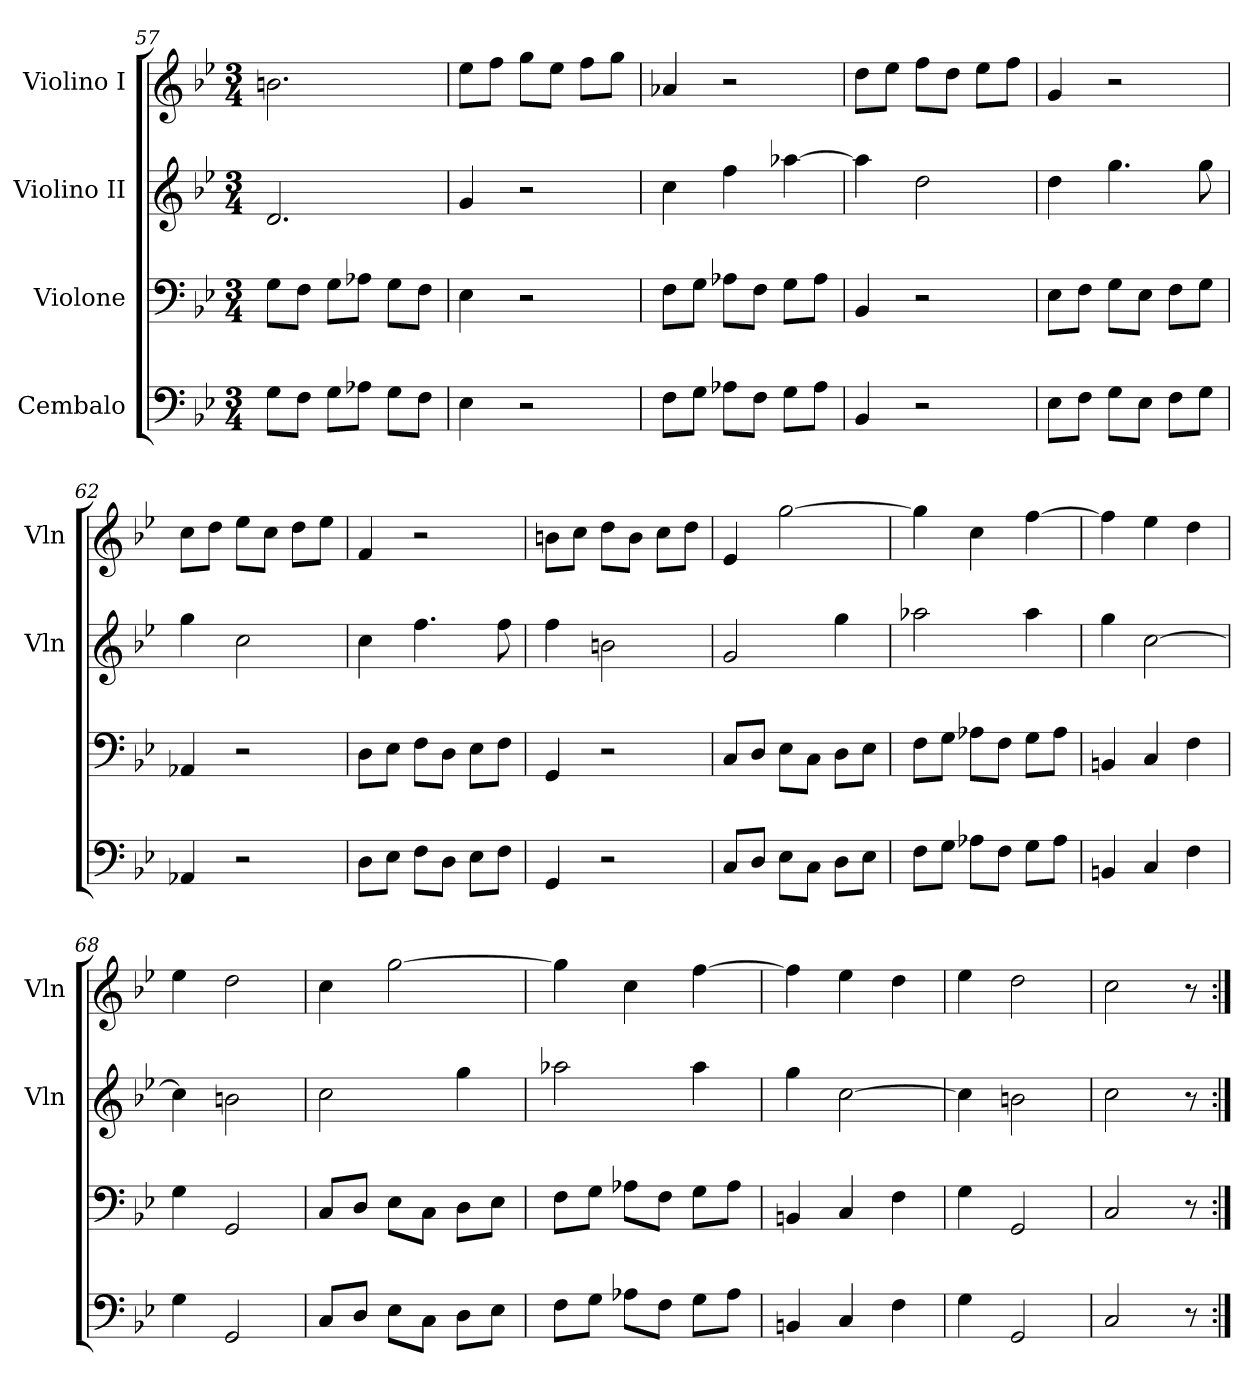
**kern	**kern	**kern	**kern
*part4	*part3	*part2	*part1
*staff4	*staff3	*staff2	*staff1
*I"Cembalo	*I"Violone	*I"Violino II	*I"Violino I
*	*	*I'Vln	*I'Vln
*clefF4	*clefF4	*clefG2	*clefG2
*k[b-e-]	*k[b-e-]	*k[b-e-]	*k[b-e-]
*g:	*g:	*g:	*g:
*M3/4	*M3/4	*M3/4	*M3/4
=57	=57	=57	=57
8GL	8GL	2.d	2.bn
8FJ	8FJ	.	.
8GL	8GL	.	.
8A-XJ	8A-XJ	.	.
8GL	8GL	.	.
8FJ	8FJ	.	.
=58	=58	=58	=58
4E-	4E-	4g	8ee-L
.	.	.	8ffJ
2r	2r	2r	8ggL
.	.	.	8ee-J
.	.	.	8ffL
.	.	.	8ggJ
=59	=59	=59	=59
8FL	8FL	4cc	4a-X
8GJ	8GJ	.	.
8A-XL	8A-XL	4ff	2r
8FJ	8FJ	.	.
8GL	8GL	[4aa-X	.
8A-J	8A-J	.	.
=60	=60	=60	=60
4BB-	4BB-	4aa-]	8ddL
.	.	.	8ee-J
2r	2r	2dd	8ffL
.	.	.	8ddJ
.	.	.	8ee-L
.	.	.	8ffJ
=61	=61	=61	=61
8E-L	8E-L	4dd	4g
8FJ	8FJ	.	.
8GL	8GL	4.gg	2r
8E-J	8E-J	.	.
8FL	8FL	.	.
8GJ	8GJ	8gg	.
=62	=62	=62	=62
4AA-X	4AA-X	4gg	8ccL
.	.	.	8ddJ
2r	2r	2cc	8ee-L
.	.	.	8ccJ
.	.	.	8ddL
.	.	.	8ee-J
=63	=63	=63	=63
8DL	8DL	4cc	4f
8E-J	8E-J	.	.
8FL	8FL	4.ff	2r
8DJ	8DJ	.	.
8E-L	8E-L	.	.
8FJ	8FJ	8ff	.
=64	=64	=64	=64
4GG	4GG	4ff	8bnL
.	.	.	8ccJ
2r	2r	2bn	8ddL
.	.	.	8bJ
.	.	.	8ccL
.	.	.	8ddJ
=65	=65	=65	=65
8CL	8CL	2g	4e-
8DJ	8DJ	.	.
8E-L	8E-L	.	[2gg
8CJ	8CJ	.	.
8DL	8DL	4gg	.
8E-J	8E-J	.	.
=66	=66	=66	=66
8FL	8FL	2aa-X	4gg]
8GJ	8GJ	.	.
8A-XL	8A-XL	.	4cc
8FJ	8FJ	.	.
8GL	8GL	4aa-	[4ff
8A-J	8A-J	.	.
=67	=67	=67	=67
4BBn	4BBn	4gg	4ff]
4C	4C	[2cc	4ee-
4F	4F	.	4dd
=68	=68	=68	=68
4G	4G	4cc]	4ee-
2GG	2GG	2bn	2dd
=69	=69	=69	=69
8CL	8CL	2cc	4cc
8DJ	8DJ	.	.
8E-L	8E-L	.	[2gg
8CJ	8CJ	.	.
8DL	8DL	4gg	.
8E-J	8E-J	.	.
=70	=70	=70	=70
8FL	8FL	2aa-X	4gg]
8GJ	8GJ	.	.
8A-XL	8A-XL	.	4cc
8FJ	8FJ	.	.
8GL	8GL	4aa-	[4ff
8A-J	8A-J	.	.
=71	=71	=71	=71
4BBn	4BBn	4gg	4ff]
4C	4C	[2cc	4ee-
4F	4F	.	4dd
=72	=72	=72	=72
4G	4G	4cc]	4ee-
2GG	2GG	2bn	2dd
=73	=73	=73	=73
2C	2C	2cc	2cc
8r	8r	8r	8r
=:|!	=:|!	=:|!	=:|!
*-	*-	*-	*-
